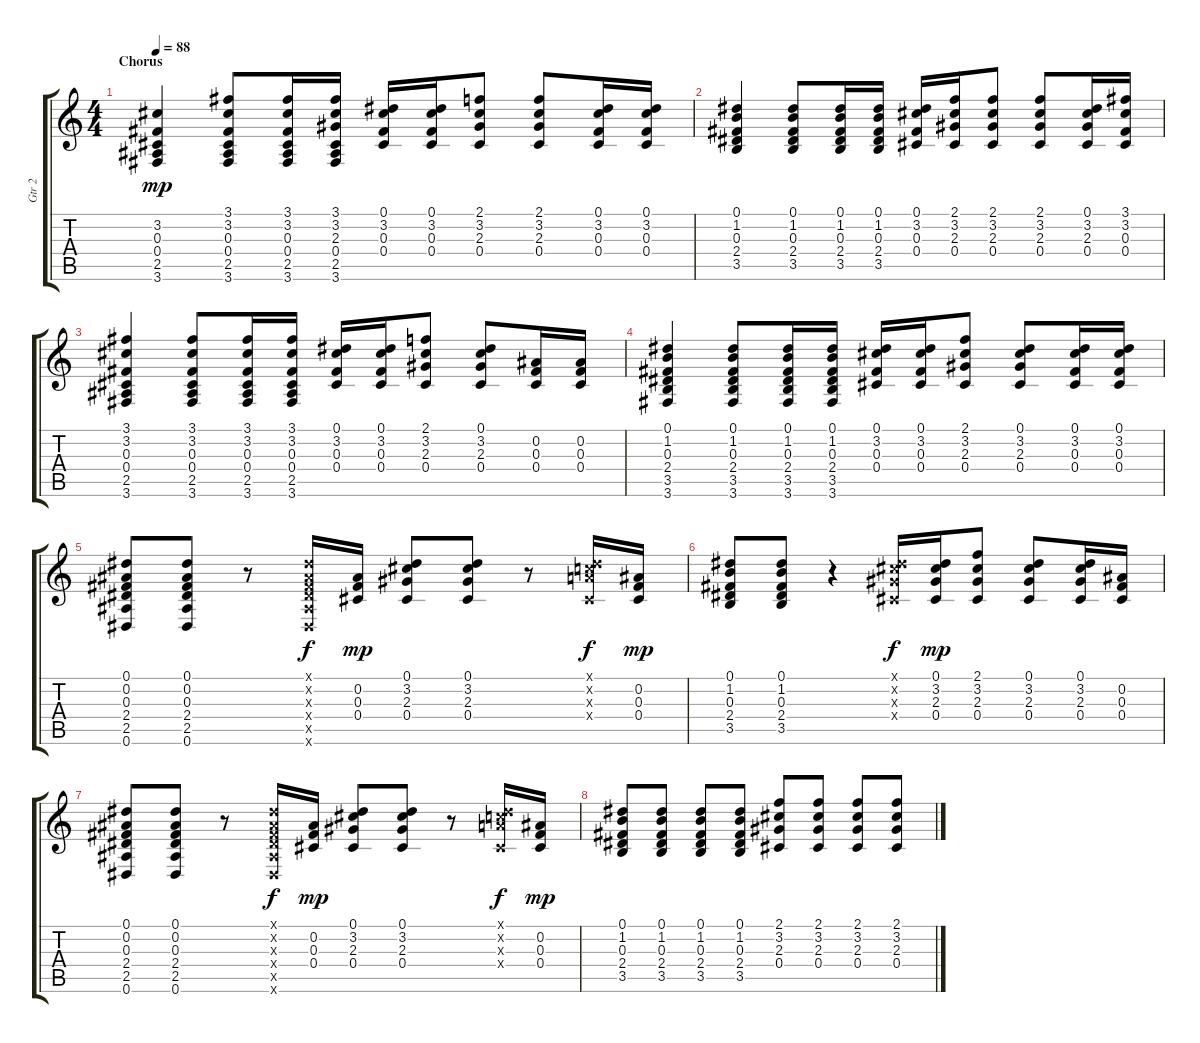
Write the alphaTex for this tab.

\track ("Gtr 2" "Gtr 2") {instrument electricguitarjazz}
\staff {score tabs}
\tuning (Eb4 Bb3 Gb3 Db3 Ab2 Eb2) {hide}
\ts (4 4)
\section ("" "Chorus")
\tempo 88
\clef g2
\ks c
(3.2 0.3 0.4 2.5 3.6).4{dy mp} (3.1 3.2 0.3 0.4 2.5 3.6).8 (3.1 3.2 0.3 0.4 2.5 3.6).16 (3.1 3.2 2.3 0.4 2.5 3.6).16 (0.1 3.2 0.3 0.4).16 (0.1 3.2 0.3 0.4).16 (2.1 3.2 2.3 0.4).8 (2.1 3.2 2.3 0.4).8 (0.1 3.2 0.3 0.4).16 (0.1 3.2 0.3 0.4).16 |
(0.1 1.2 0.3 2.4 3.5).4 (0.1 1.2 0.3 2.4 3.5).8 (0.1 1.2 0.3 2.4 3.5).16 (0.1 1.2 0.3 2.4 3.5).16 (0.1 3.2 0.3 0.4).16 (2.1 3.2 2.3 0.4).16 (2.1 3.2 2.3 0.4).8 (2.1 3.2 2.3 0.4).8 (0.1 3.2 2.3 0.4).16 (3.1 3.2 0.3 0.4).16 |
(3.1 3.2 0.3 0.4 2.5 3.6).4 (3.1 3.2 0.3 0.4 2.5 3.6).8 (3.1 3.2 0.3 0.4 2.5 3.6).16 (3.1 3.2 0.3 0.4 2.5 3.6).16 (0.1 3.2 0.3 0.4).16 (0.1 3.2 0.3 0.4).16 (2.1 3.2 2.3 0.4).8 (0.1 3.2 2.3 0.4).8 (0.2 0.3 0.4).16 (0.2 0.3 0.4).16 |
(0.1 1.2 0.3 2.4 3.5 3.6).4 (0.1 1.2 0.3 2.4 3.5 3.6).8 (0.1 1.2 0.3 2.4 3.5 3.6).16 (0.1 1.2 0.3 2.4 3.5 3.6).16 (0.1 3.2 0.3 0.4).16 (0.1 3.2 0.3 0.4).16 (2.1 3.2 2.3 0.4).8 (0.1 3.2 2.3 0.4).8 (0.1 3.2 0.3 0.4).16 (0.1 3.2 0.3 0.4).16 |
(0.1 0.2 0.3 2.4 2.5 0.6).8 (0.1 0.2 0.3 2.4 2.5 0.6).8 r.8 (0.1{x} 0.2{x} 0.3{x} 2.4{x} 2.5{x} 0.6{x}).16{dy f} (0.2 0.3 0.4).16{dy mp} (0.1 3.2 2.3 0.4).8 (0.1 3.2 2.3 0.4).8 r.8 (0.1{x} 2.2{x} 3.3{x} 0.4{x}).16{dy f} (0.2 0.3 0.4).16{dy mp} |
(0.1 1.2 0.3 2.4 3.5).8 (0.1 1.2 0.3 2.4 3.5).8 r.4 (0.1{x} 3.2{x} 2.3{x} 0.4{x}).16{dy f} (0.1 3.2 2.3 0.4).16{dy mp} (2.1 3.2 2.3 0.4).8 (0.1 3.2 2.3 0.4).8 (0.1 3.2 2.3 0.4).16 (0.2 0.3 0.4).16 |
(0.1 0.2 0.3 2.4 2.5 0.6).8 (0.1 0.2 0.3 2.4 2.5 0.6).8 r.8 (0.1{x} 0.2{x} 0.3{x} 2.4{x} 2.5{x} 0.6{x}).16{dy f} (0.2 0.3 0.4).16{dy mp} (0.1 3.2 2.3 0.4).8 (0.1 3.2 2.3 0.4).8 r.8 (0.1{x} 2.2{x} 3.3{x} 0.4{x}).16{dy f} (0.2 0.3 0.4).16{dy mp} |
(0.1 1.2 0.3 2.4 3.5).8 (0.1 1.2 0.3 2.4 3.5).8 (0.1 1.2 0.3 2.4 3.5).8 (0.1 1.2 0.3 2.4 3.5).8 (2.1 3.2 2.3 0.4).8 (2.1 3.2 2.3 0.4).8 (2.1 3.2 2.3 0.4).8 (2.1 3.2 2.3 0.4).8
